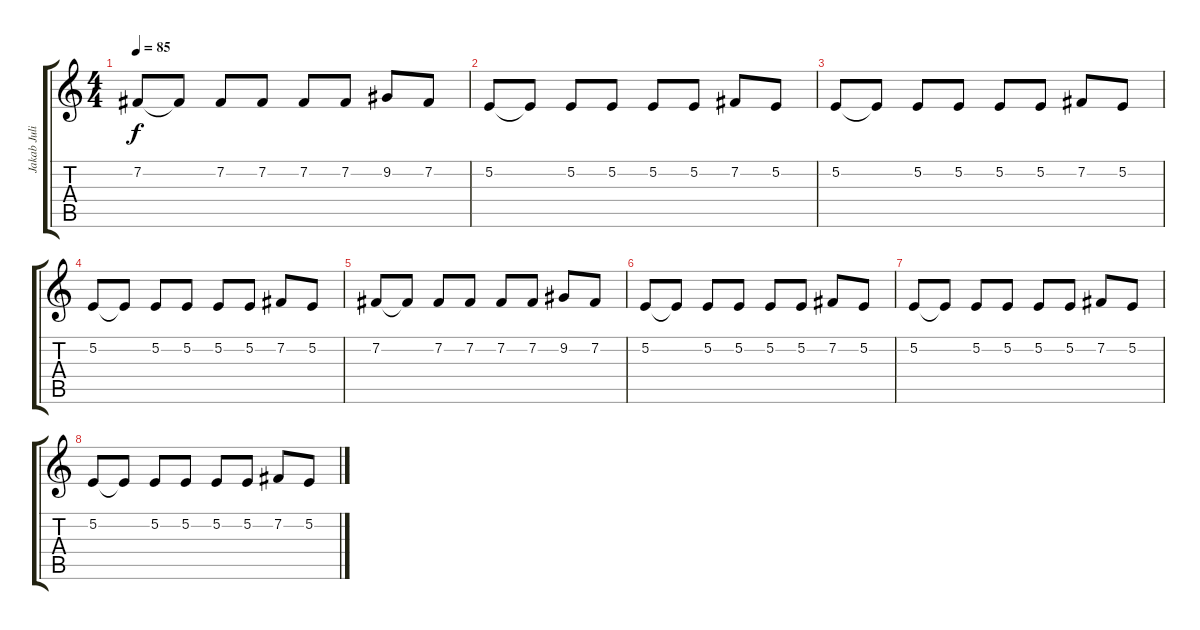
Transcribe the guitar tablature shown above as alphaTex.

\track ("Jakab Juli - Ének" "Jakab Juli") {instrument piccolo}
\staff {score tabs}
\tuning (E4 B3 G3 D3 A2 E2) {hide}
\ts (4 4)
\tempo 85
\clef g2
\ks c
7.2.8{dy f} 7.2{t}.8 7.2.8 7.2.8 7.2.8 7.2.8 9.2.8 7.2.8 |
5.2.8 5.2{t}.8 5.2.8 5.2.8 5.2.8 5.2.8 7.2.8 5.2.8 |
5.2.8 5.2{t}.8 5.2.8 5.2.8 5.2.8 5.2.8 7.2.8 5.2.8 |
5.2.8 5.2{t}.8 5.2.8 5.2.8 5.2.8 5.2.8 7.2.8 5.2.8 |
7.2.8 7.2{t}.8 7.2.8 7.2.8 7.2.8 7.2.8 9.2.8 7.2.8 |
5.2.8 5.2{t}.8 5.2.8 5.2.8 5.2.8 5.2.8 7.2.8 5.2.8 |
5.2.8 5.2{t}.8 5.2.8 5.2.8 5.2.8 5.2.8 7.2.8 5.2.8 |
5.2.8 5.2{t}.8 5.2.8 5.2.8 5.2.8 5.2.8 7.2.8 5.2.8
